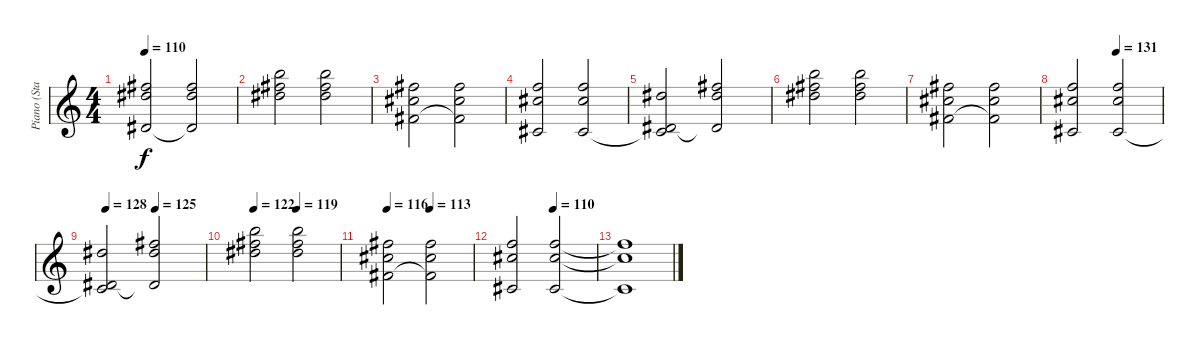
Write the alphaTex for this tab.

\track ("Piano (Staff 1)" "Piano (Sta") {instrument electricguitarclean}
\staff {score}
\tuning (E4 B3 G3 D3 A2 E2 B1) {hide}
\ts (4 4)
\tempo 110
\clef g2
\ks c
(2.1 4.2 1.4).2{dy f} (2.1 4.2 1.4{t}).2 |
(7.1 4.2 11.3).2 (7.1 4.2 11.3).2 |
(2.1 2.2 4.4).2 (2.1 2.2 4.4{t}).2 |
(1.1 2.2 4.5).2 (1.1 2.2 4.5).2 |
(4.2 1.4 4.5{t}).2 (2.1 4.2 1.4{t}).2 |
(7.1 4.2 11.3).2 (7.1 4.2 11.3).2 |
(2.1 2.2 4.4).2 (2.1 2.2 4.4{t}).2 |
\tempo (131 0.5)
(1.1 2.2 4.5).2 (1.1 2.2 4.5).2 |
\tempo 128
\tempo (125 0.5)
(4.2 1.4 4.5{t}).2 (2.1 4.2 1.4{t}).2 |
\tempo 122
\tempo (119 0.5)
(7.1 4.2 11.3).2 (7.1 4.2 11.3).2 |
\tempo 116
\tempo (113 0.5)
(2.1 2.2 4.4).2 (2.1 2.2 4.4{t}).2 |
\tempo (110 0.5)
(1.1 2.2 4.5).2 (1.1 2.2 4.5).2 |
(1.1{t} 2.2{t} 4.5{t}).1
